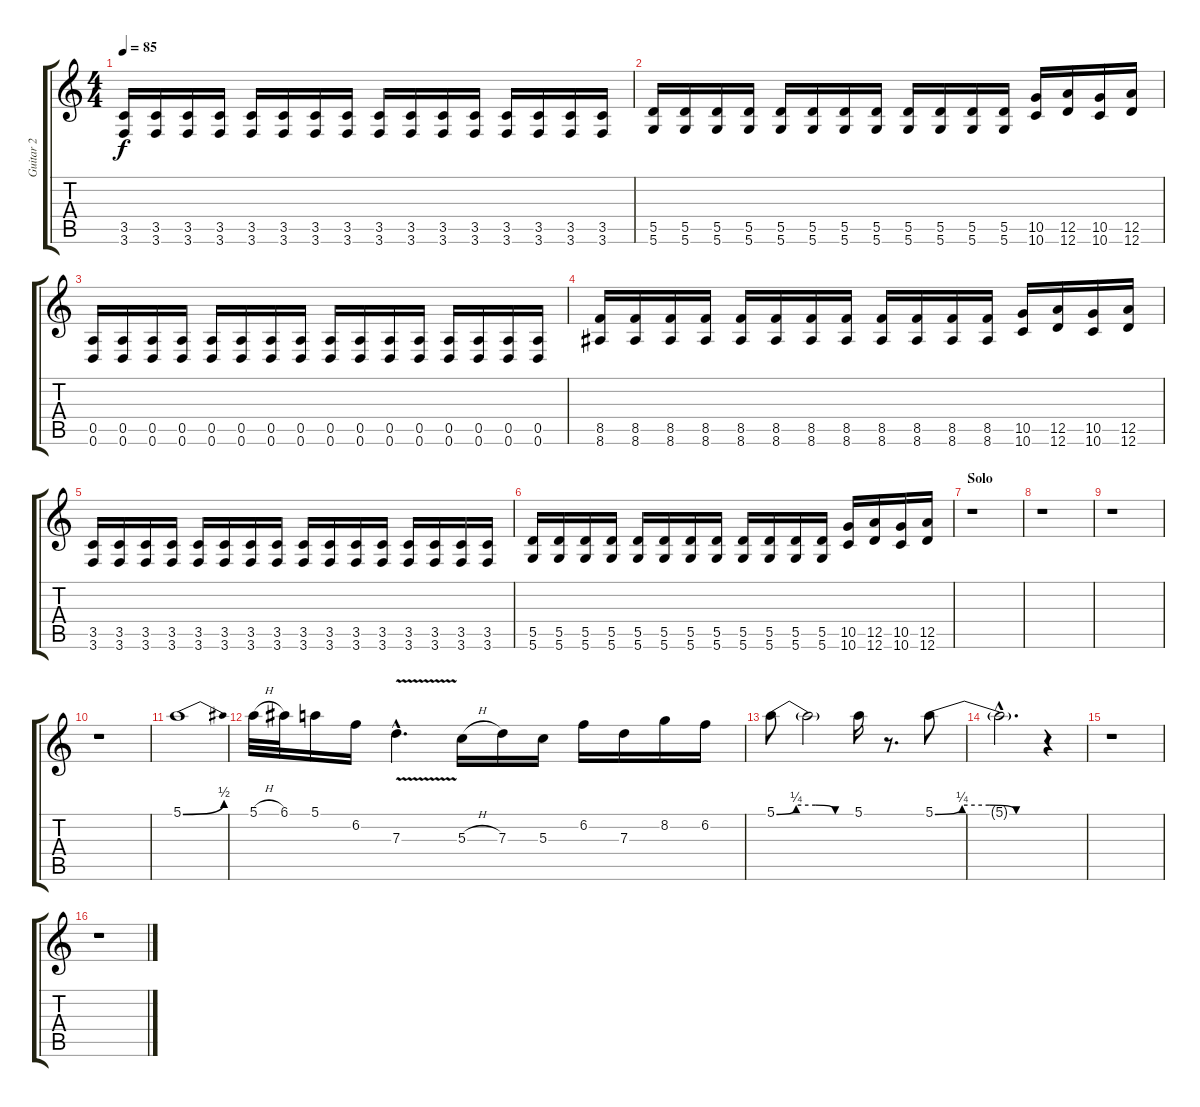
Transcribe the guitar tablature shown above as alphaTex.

\track ("Guitar 2" "Guitar 2") {instrument distortionguitar}
\staff {score tabs}
\tuning (E4 B3 G3 D3 A2 D2) {hide}
\ts (4 4)
\tempo 85
\clef g2
\ks c
(3.5 3.6).16{dy f} (3.5 3.6).16 (3.5 3.6).16 (3.5 3.6).16 (3.5 3.6).16 (3.5 3.6).16 (3.5 3.6).16 (3.5 3.6).16 (3.5 3.6).16 (3.5 3.6).16 (3.5 3.6).16 (3.5 3.6).16 (3.5 3.6).16 (3.5 3.6).16 (3.5 3.6).16 (3.5 3.6).16 |
(5.5 5.6).16 (5.5 5.6).16 (5.5 5.6).16 (5.5 5.6).16 (5.5 5.6).16 (5.5 5.6).16 (5.5 5.6).16 (5.5 5.6).16 (5.5 5.6).16 (5.5 5.6).16 (5.5 5.6).16 (5.5 5.6).16 (10.5 10.6).16 (12.5 12.6).16 (10.5 10.6).16 (12.5 12.6).16 |
(0.5 0.6).16 (0.5 0.6).16 (0.5 0.6).16 (0.5 0.6).16 (0.5 0.6).16 (0.5 0.6).16 (0.5 0.6).16 (0.5 0.6).16 (0.5 0.6).16 (0.5 0.6).16 (0.5 0.6).16 (0.5 0.6).16 (0.5 0.6).16 (0.5 0.6).16 (0.5 0.6).16 (0.5 0.6).16 |
(8.5 8.6).16 (8.5 8.6).16 (8.5 8.6).16 (8.5 8.6).16 (8.5 8.6).16 (8.5 8.6).16 (8.5 8.6).16 (8.5 8.6).16 (8.5 8.6).16 (8.5 8.6).16 (8.5 8.6).16 (8.5 8.6).16 (10.5 10.6).16 (12.5 12.6).16 (10.5 10.6).16 (12.5 12.6).16 |
(3.5 3.6).16 (3.5 3.6).16 (3.5 3.6).16 (3.5 3.6).16 (3.5 3.6).16 (3.5 3.6).16 (3.5 3.6).16 (3.5 3.6).16 (3.5 3.6).16 (3.5 3.6).16 (3.5 3.6).16 (3.5 3.6).16 (3.5 3.6).16 (3.5 3.6).16 (3.5 3.6).16 (3.5 3.6).16 |
(5.5 5.6).16 (5.5 5.6).16 (5.5 5.6).16 (5.5 5.6).16 (5.5 5.6).16 (5.5 5.6).16 (5.5 5.6).16 (5.5 5.6).16 (5.5 5.6).16 (5.5 5.6).16 (5.5 5.6).16 (5.5 5.6).16 (10.5 10.6).16 (12.5 12.6).16 (10.5 10.6).16 (12.5 12.6).16 |
\section ("" "Solo")
r.1 |
r.1 |
r.1 |
r.1 |
5.1{be (bend 0 0 60 2)}.1 |
5.1{h}.32 6.1.32 5.1.16 6.2.16 7.3{v hac}.4{d} 5.3{h}.16 7.3.16 5.3.16 6.2.16 7.3.16 8.2.16 6.2.16 |
5.1{be (custom 0 0 15 1 30 1 45 0 60 0)}.8 5.1{t}.2 5.1.16 r.8{d} 5.1{be (custom 0 0 15 1 30 1 45 0 60 0)}.8 |
5.1{hac t}.2{d} r.4 |
r.1 |
r.1
